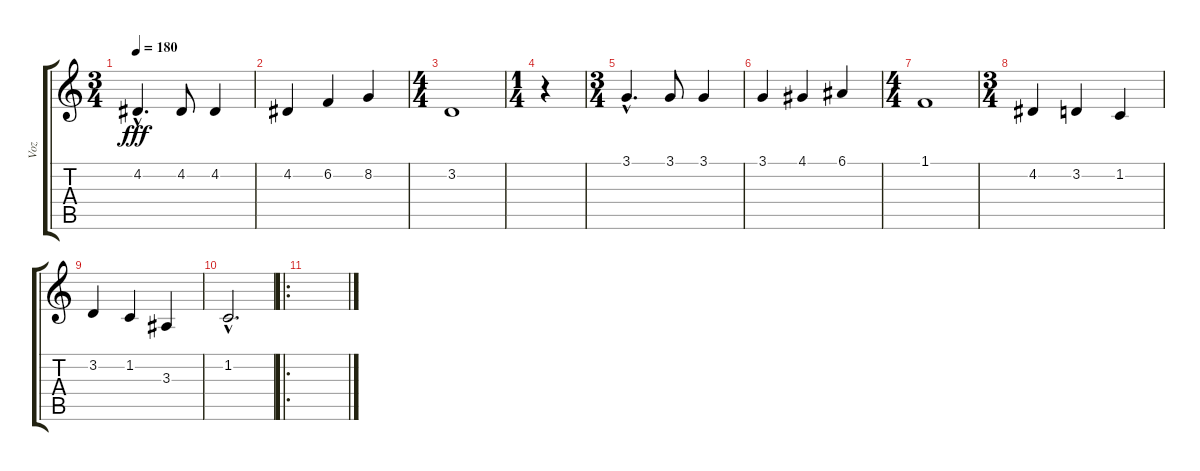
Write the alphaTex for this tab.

\track ("Voz" "Voz") {instrument pad4choir}
\staff {score tabs}
\tuning (E4 B3 G3 D3 A2 E2) {hide}
\ts (3 4)
\tempo 180
\clef g2
\ks c
4.2{hac}.4{d dy fff} 4.2.8 4.2.4 |
4.2.4 6.2.4 8.2.4 |
\ts (4 4)
3.2.1 |
\ts (1 4)
r.4 |
\ts (3 4)
3.1{hac}.4{d} 3.1.8 3.1.4 |
3.1.4 4.1.4 6.1.4 |
\ts (4 4)
1.1.1 |
\ts (3 4)
4.2.4 3.2.4 1.2.4 |
3.2.4 1.2.4 3.3.4 |
1.2{hac}.2{d} |
\ro
